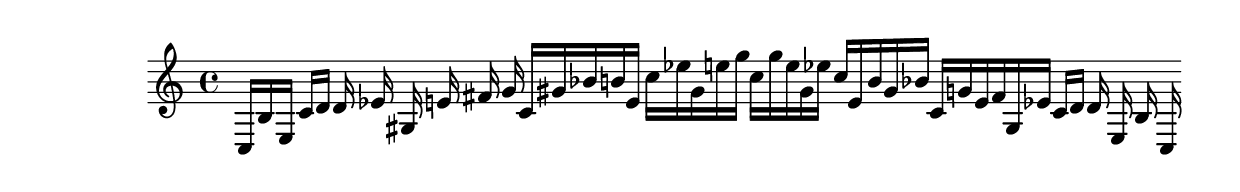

\new PianoStaff <<
\cadenzaOn
\new Staff = "right" {
\clef treble
    c16 [ b e ]
    c' [ d' ] [ d' ees' gis e' fis' g' ]
    c' [ gis' bes' b' e' ]
    c'' [ ees'' gis' e'' g'' ]
    c'' [ g'' e'' gis' ees'' ]
    c'' [ e' b' gis' bes' ]
    c' [ g' e' fis' gis ees' ]
    c' [ d' ] [ d' e b ]
    c
}
>>
